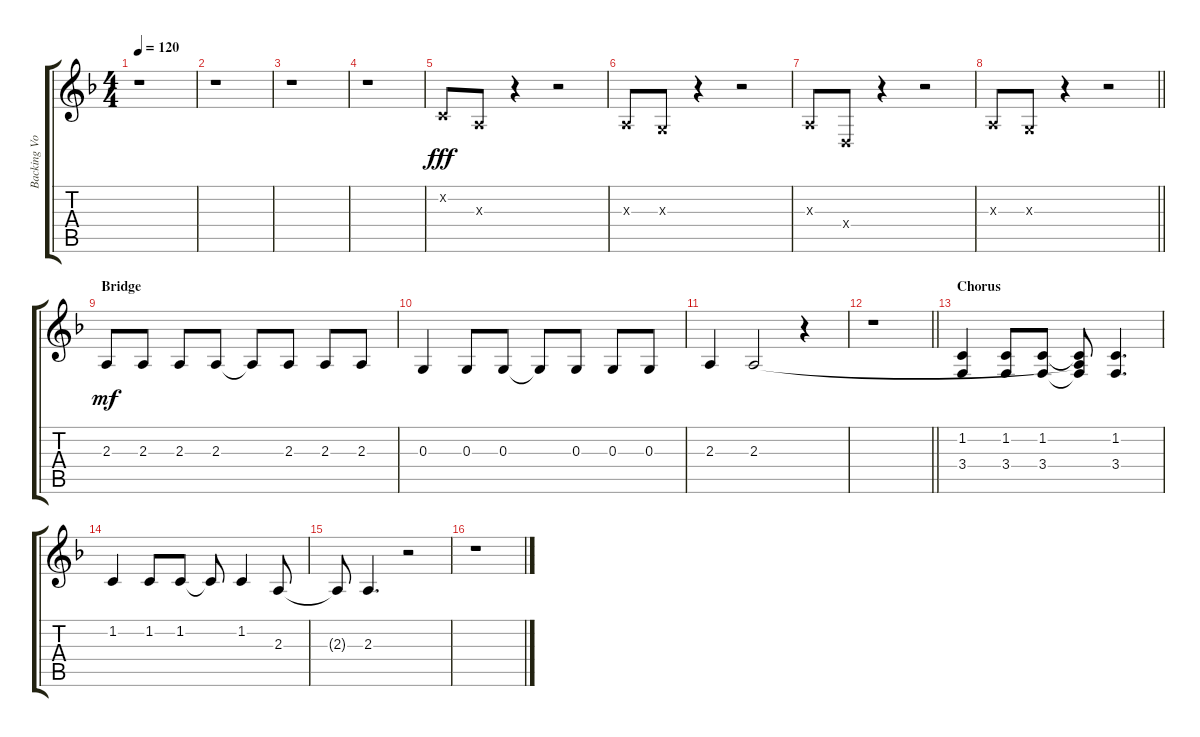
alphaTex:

\track ("Backing Vocals" "Backing Vo") {instrument sopranosax}
\staff {score tabs}
\tuning (E4 B3 G3 D3 A2 E2) {hide}
\ts (4 4)
\tempo 120
\clef g2
\ks f
r.1{dy fff} |
r.1 |
r.1 |
r.1 |
1.2{x}.8 2.3{x}.8 r.4 r.2 |
2.3{x}.8 0.3{x}.8 r.4 r.2 |
2.3{x}.8 0.4{x}.8 r.4 r.2 |
\barLineRight lightlight
2.3{x}.8 0.3{x}.8 r.4 r.2 |
\section ("" "Bridge")
2.3.8{dy mf} 2.3.8 2.3.8 2.3.8 2.3{t}.8 2.3.8 2.3.8 2.3.8 |
0.3.4 0.3.8 0.3.8 0.3{t}.8 0.3.8 0.3.8 0.3.8 |
2.3.4 2.3.2 r.4 |
\barLineRight lightlight
r.1 |
\section ("" "Chorus")
(1.2 3.4).4 (1.2 3.4).8 (1.2 3.4).8 (1.2{t} 2.3{t} 3.4{t}).8 (1.2 3.4).4{d} |
1.2.4 1.2.8 1.2.8 1.2{t}.8 1.2.4 2.3.8 |
2.3{t}.8 2.3.4{d} r.2 |
r.1
